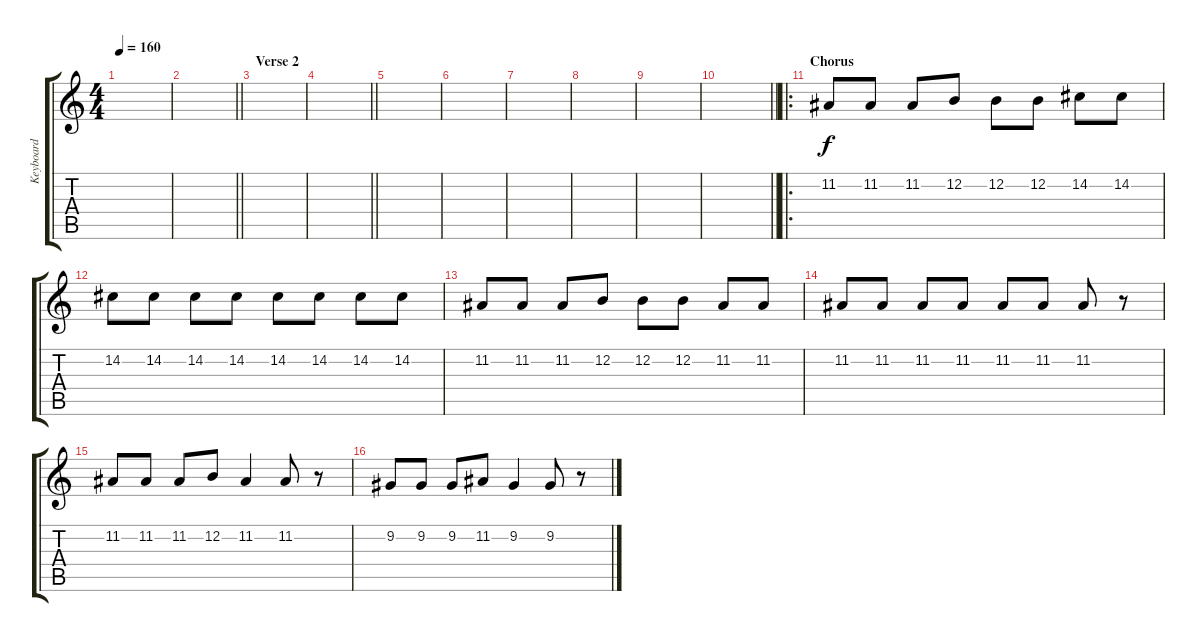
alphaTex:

\track ("Keyboard" "Keyboard") {instrument lead2sawtooth}
\staff {score tabs}
\tuning (E4 B3 G3 D3 A2 E2) {hide}
\ts (4 4)
\tempo 160
\clef g2
\ks c
|
\barLineRight lightlight
|
\section ("" "Verse 2")
|
\barLineRight lightlight
|
|
|
|
|
|
\barLineRight lightlight
|
\ro
\section ("" "Chorus")
11.2.8 11.2.8 11.2.8 12.2.8 12.2.8 12.2.8 14.2.8 14.2.8 |
14.2.8 14.2.8 14.2.8 14.2.8 14.2.8 14.2.8 14.2.8 14.2.8 |
11.2.8 11.2.8 11.2.8 12.2.8 12.2.8 12.2.8 11.2.8 11.2.8 |
11.2.8 11.2.8 11.2.8 11.2.8 11.2.8 11.2.8 11.2.8 r.8 |
11.2.8 11.2.8 11.2.8 12.2.8 11.2.4 11.2.8 r.8 |
9.2.8 9.2.8 9.2.8 11.2.8 9.2.4 9.2.8 r.8
